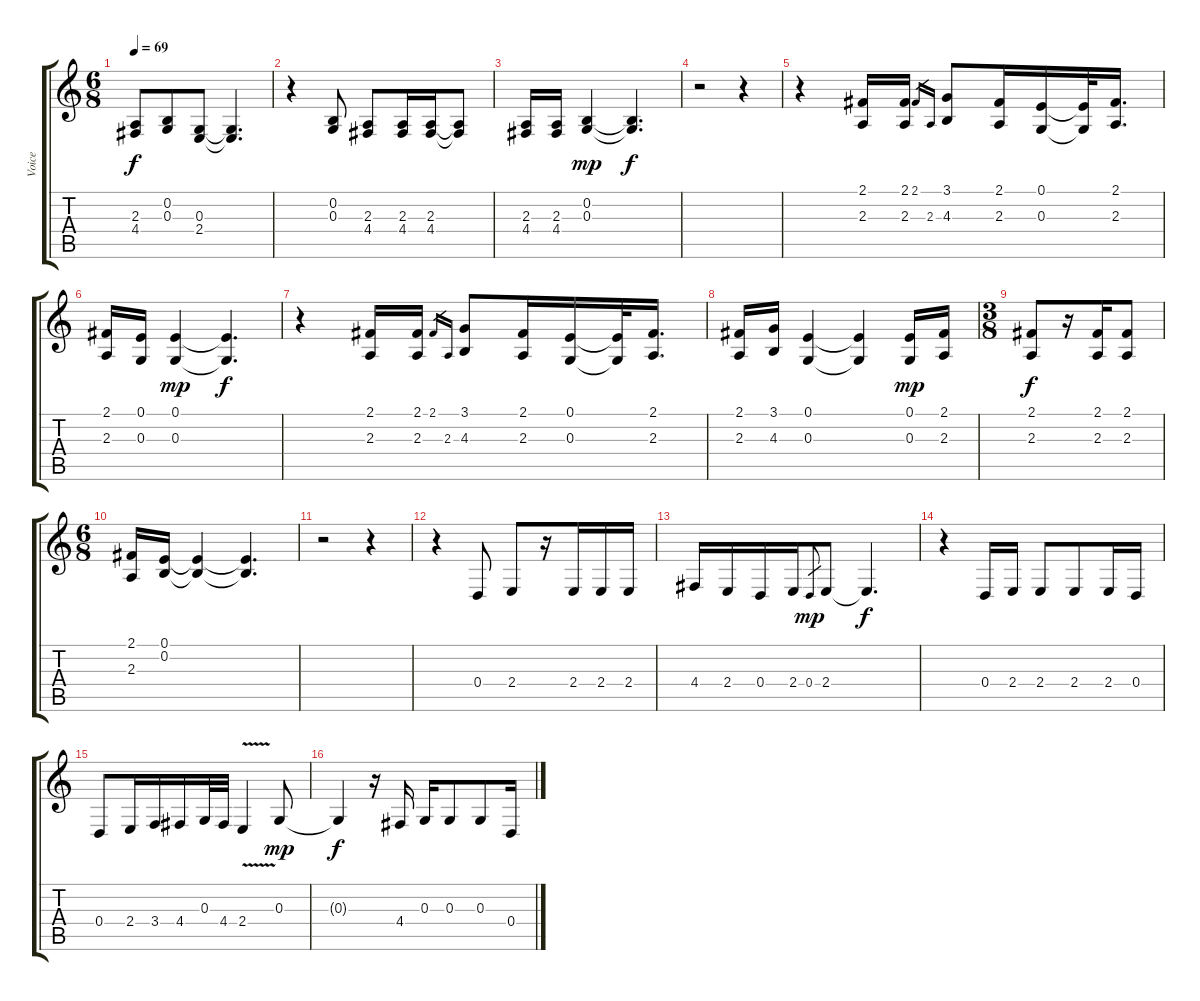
\track ("Voice" "Voice") {instrument cello}
\staff {score tabs}
\tuning (E4 B3 G3 D3 A2 E2) {hide}
\ts (6 8)
\tempo 69
\clef g2
\ks c
(2.3 4.4).8{dy f} (0.2 0.3).8 (0.3 2.4).8 (0.3{t} 2.4{t}).4{d} |
r.4 (0.2 0.3).8 (2.3 4.4).8 (2.3 4.4).16 (2.3 4.4).16 (2.3{t} 4.4{t}).8 |
(2.3 4.4).16 (2.3 4.4).16 (0.2 0.3).4{dy mp} (0.2{t} 0.3{t}).4{d dy f} |
r.2 r.4 |
r.4 (2.1 2.3).16 (2.1 2.3).16 2.1.16{gr} 2.3.16{gr} (3.1 4.3).8 (2.1 2.3).16 (0.1 0.3).16 (0.1{t} 0.3{t}).32 (2.1 2.3).16{d} |
(2.1 2.3).16 (0.1 0.3).16 (0.1 0.3).4{dy mp} (0.1{t} 0.3{t}).4{d dy f} |
r.4 (2.1 2.3).16 (2.1 2.3).16 2.1.16{gr} 2.3.16{gr} (3.1 4.3).8 (2.1 2.3).16 (0.1 0.3).16 (0.1{t} 0.3{t}).32 (2.1 2.3).16{d} |
(2.1 2.3).16 (3.1 4.3).16 (0.1 0.3).4 (0.1{t} 0.3{t}).4 (0.1 0.3).16{dy mp} (2.1 2.3).16 |
\ts (3 8)
(2.1 2.3).8{dy f} r.16 (2.1 2.3).16 (2.1 2.3).8 |
\ts (6 8)
(2.1 2.3).16 (0.1 0.2).16 (0.1{t} 0.2{t}).4 (0.1{t} 0.2{t}).4{d} |
r.2 r.4 |
r.4 0.4.8 2.4.8 r.16 2.4.16 2.4.16 2.4.16 |
4.4.16 2.4.16 0.4.16 2.4.16 0.4.8{gr dy mp} 2.4.8 2.4{t}.4{d dy f} |
r.4 0.4.16 2.4.16 2.4.8 2.4.8 2.4.16 0.4.16 |
0.4.8 2.4.16 3.4.16 4.4.16 0.3.32 4.4.32 2.4{v}.4 0.3.8{dy mp} |
0.3{t}.4{dy f} r.16 4.4.16 0.3.16 0.3.8 0.3.8 0.4.16
